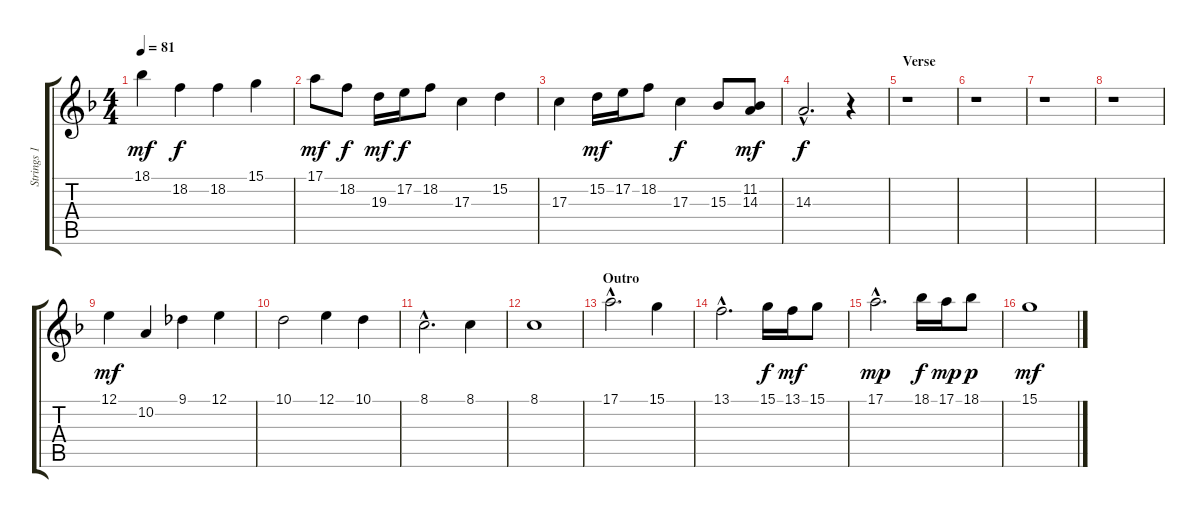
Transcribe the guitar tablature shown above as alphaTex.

\track ("Strings 1" "Strings 1") {instrument stringensemble1}
\staff {score tabs}
\tuning (E4 B3 G3 D3 A2 E2) {hide}
\ts (4 4)
\tempo 81
\clef g2
\ks f
18.1.4{dy mf} 18.2.4{dy f} 18.2.4 15.1.4 |
17.1.8{dy mf} 18.2.8{dy f} 19.3.16{dy mf} 17.2.16{dy f} 18.2.8 17.3.4 15.2.4 |
17.3.4 15.2.16{dy mf} 17.2.16 18.2.8 17.3.4{dy f} 15.3.8 (11.2 14.3).8{dy mf} |
14.3{hac}.2{d dy f} r.4 |
\section ("" "Verse")
r.1 |
r.1 |
r.1 |
r.1 |
12.1.4{dy mf} 10.2.4 9.1.4 12.1.4 |
10.1.2 12.1.4 10.1.4 |
8.1{hac}.2{d} 8.1.4 |
8.1.1 |
\section ("" "Outro")
17.1{hac}.2{d} 15.1.4 |
13.1{hac}.2{d} 15.1.16{dy f} 13.1.16{dy mf} 15.1.8 |
17.1{hac}.2{d dy mp} 18.1.16{dy f} 17.1.16{dy mp} 18.1.8{dy p} |
15.1.1{dy mf}
